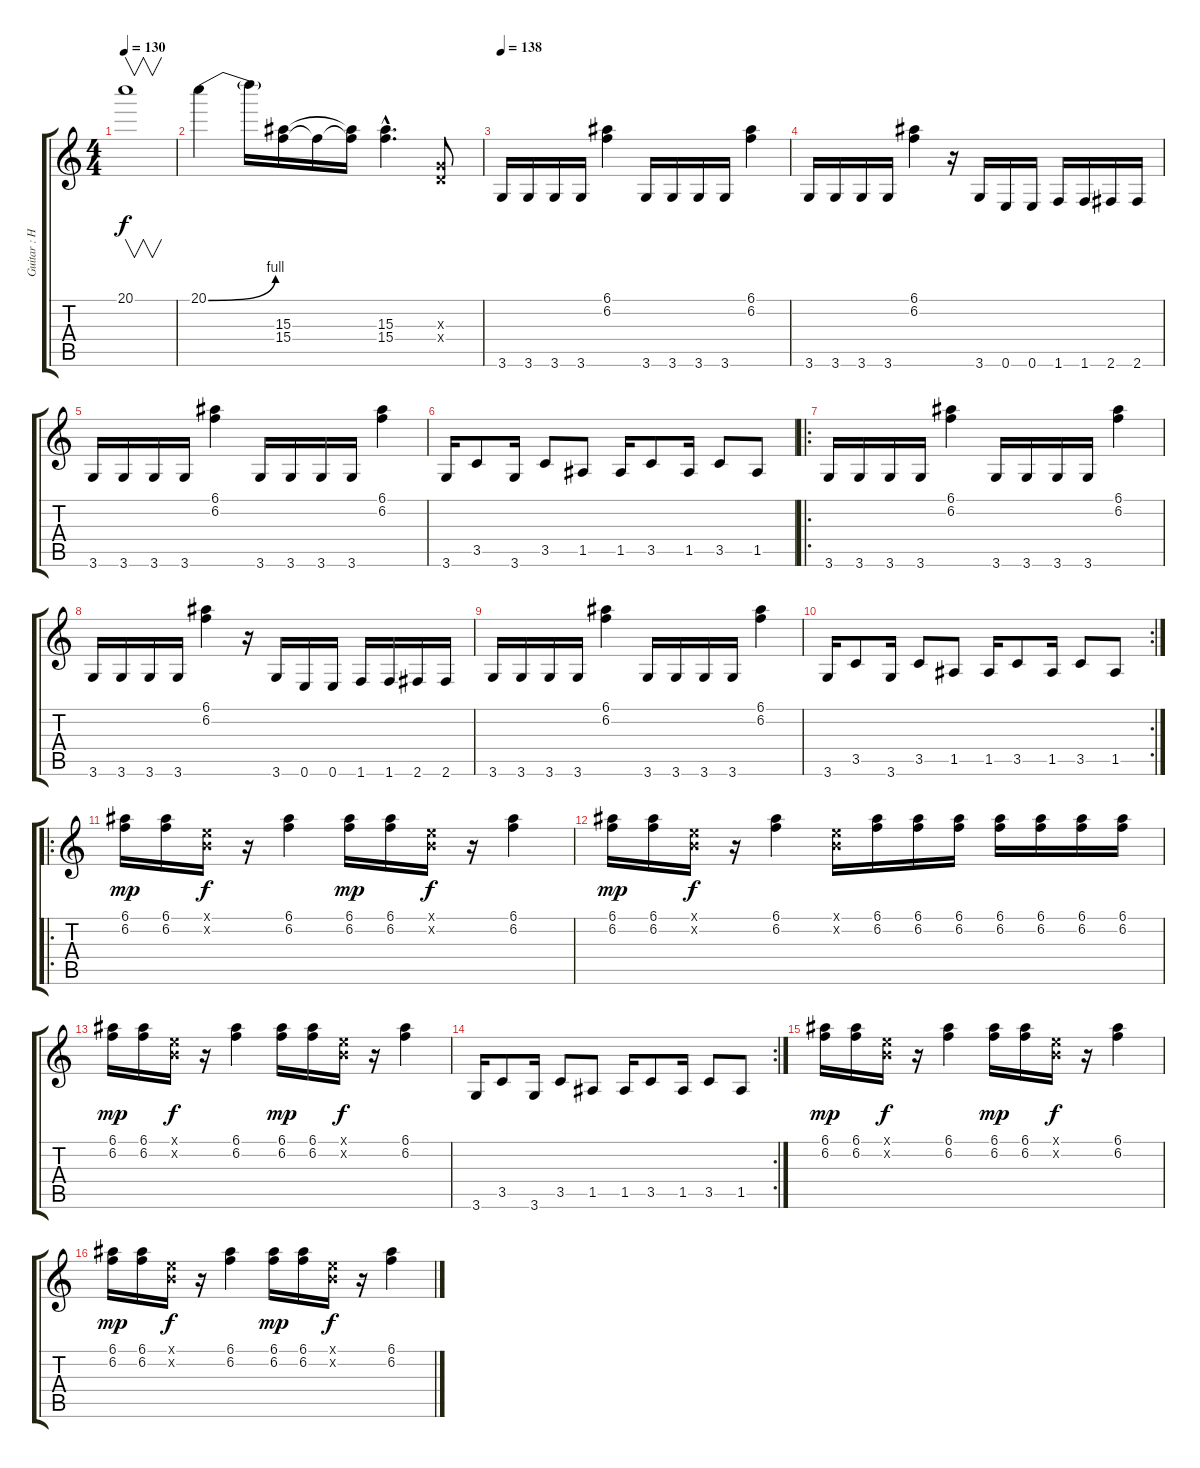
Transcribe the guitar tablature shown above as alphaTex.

\track ("Guitar : Hillel Slovak" "Guitar : H") {instrument overdrivenguitar}
\staff {score tabs}
\tuning (E4 B3 G3 D3 A2 E2) {hide}
\ts (4 4)
\tempo 130
\clef g2
\ks c
20.1{t}.1{v dy f} |
20.1{be (bend 0 0 60 4)}.4 20.1{t}.16 (15.3 15.4).16 15.4{t}.16 (15.3{t} 15.4{t}).16 (15.3{hac} 15.4{hac}).4{d} (0.3{x} 0.4{x}).8 |
\tempo 138
3.6.16 3.6.16 3.6.16 3.6.16 (6.1 6.2).4 3.6.16 3.6.16 3.6.16 3.6.16 (6.1 6.2).4 |
3.6.16 3.6.16 3.6.16 3.6.16 (6.1 6.2).4 r.16 3.6.16 0.6.16 0.6.16 1.6.16 1.6.16 2.6.16 2.6.16 |
3.6.16 3.6.16 3.6.16 3.6.16 (6.1 6.2).4 3.6.16 3.6.16 3.6.16 3.6.16 (6.1 6.2).4 |
3.6.16 3.5.8 3.6.16 3.5.8 1.5.8 1.5.16 3.5.8 1.5.16 3.5.8 1.5.8 |
\ro
3.6.16 3.6.16 3.6.16 3.6.16 (6.1 6.2).4 3.6.16 3.6.16 3.6.16 3.6.16 (6.1 6.2).4 |
3.6.16 3.6.16 3.6.16 3.6.16 (6.1 6.2).4 r.16 3.6.16 0.6.16 0.6.16 1.6.16 1.6.16 2.6.16 2.6.16 |
3.6.16 3.6.16 3.6.16 3.6.16 (6.1 6.2).4 3.6.16 3.6.16 3.6.16 3.6.16 (6.1 6.2).4 |
\rc 2
3.6.16 3.5.8 3.6.16 3.5.8 1.5.8 1.5.16 3.5.8 1.5.16 3.5.8 1.5.8 |
\ro
(6.1 6.2).16{dy mp} (6.1 6.2).16 (0.1{x} 0.2{x}).16{dy f} r.16 (6.1 6.2).4 (6.1 6.2).16{dy mp} (6.1 6.2).16 (0.1{x} 0.2{x}).16{dy f} r.16 (6.1 6.2).4 |
(6.1 6.2).16{dy mp} (6.1 6.2).16 (0.1{x} 0.2{x}).16{dy f} r.16 (6.1 6.2).4 (0.1{x} 0.2{x}).16 (6.1 6.2).16 (6.1 6.2).16 (6.1 6.2).16 (6.1 6.2).16 (6.1 6.2).16 (6.1 6.2).16 (6.1 6.2).16 |
(6.1 6.2).16{dy mp} (6.1 6.2).16 (0.1{x} 0.2{x}).16{dy f} r.16 (6.1 6.2).4 (6.1 6.2).16{dy mp} (6.1 6.2).16 (0.1{x} 0.2{x}).16{dy f} r.16 (6.1 6.2).4 |
\rc 2
3.6.16 3.5.8 3.6.16 3.5.8 1.5.8 1.5.16 3.5.8 1.5.16 3.5.8 1.5.8 |
(6.1 6.2).16{dy mp} (6.1 6.2).16 (0.1{x} 0.2{x}).16{dy f} r.16 (6.1 6.2).4 (6.1 6.2).16{dy mp} (6.1 6.2).16 (0.1{x} 0.2{x}).16{dy f} r.16 (6.1 6.2).4 |
(6.1 6.2).16{dy mp} (6.1 6.2).16 (0.1{x} 0.2{x}).16{dy f} r.16 (6.1 6.2).4 (6.1 6.2).16{dy mp} (6.1 6.2).16 (0.1{x} 0.2{x}).16{dy f} r.16 (6.1 6.2).4
